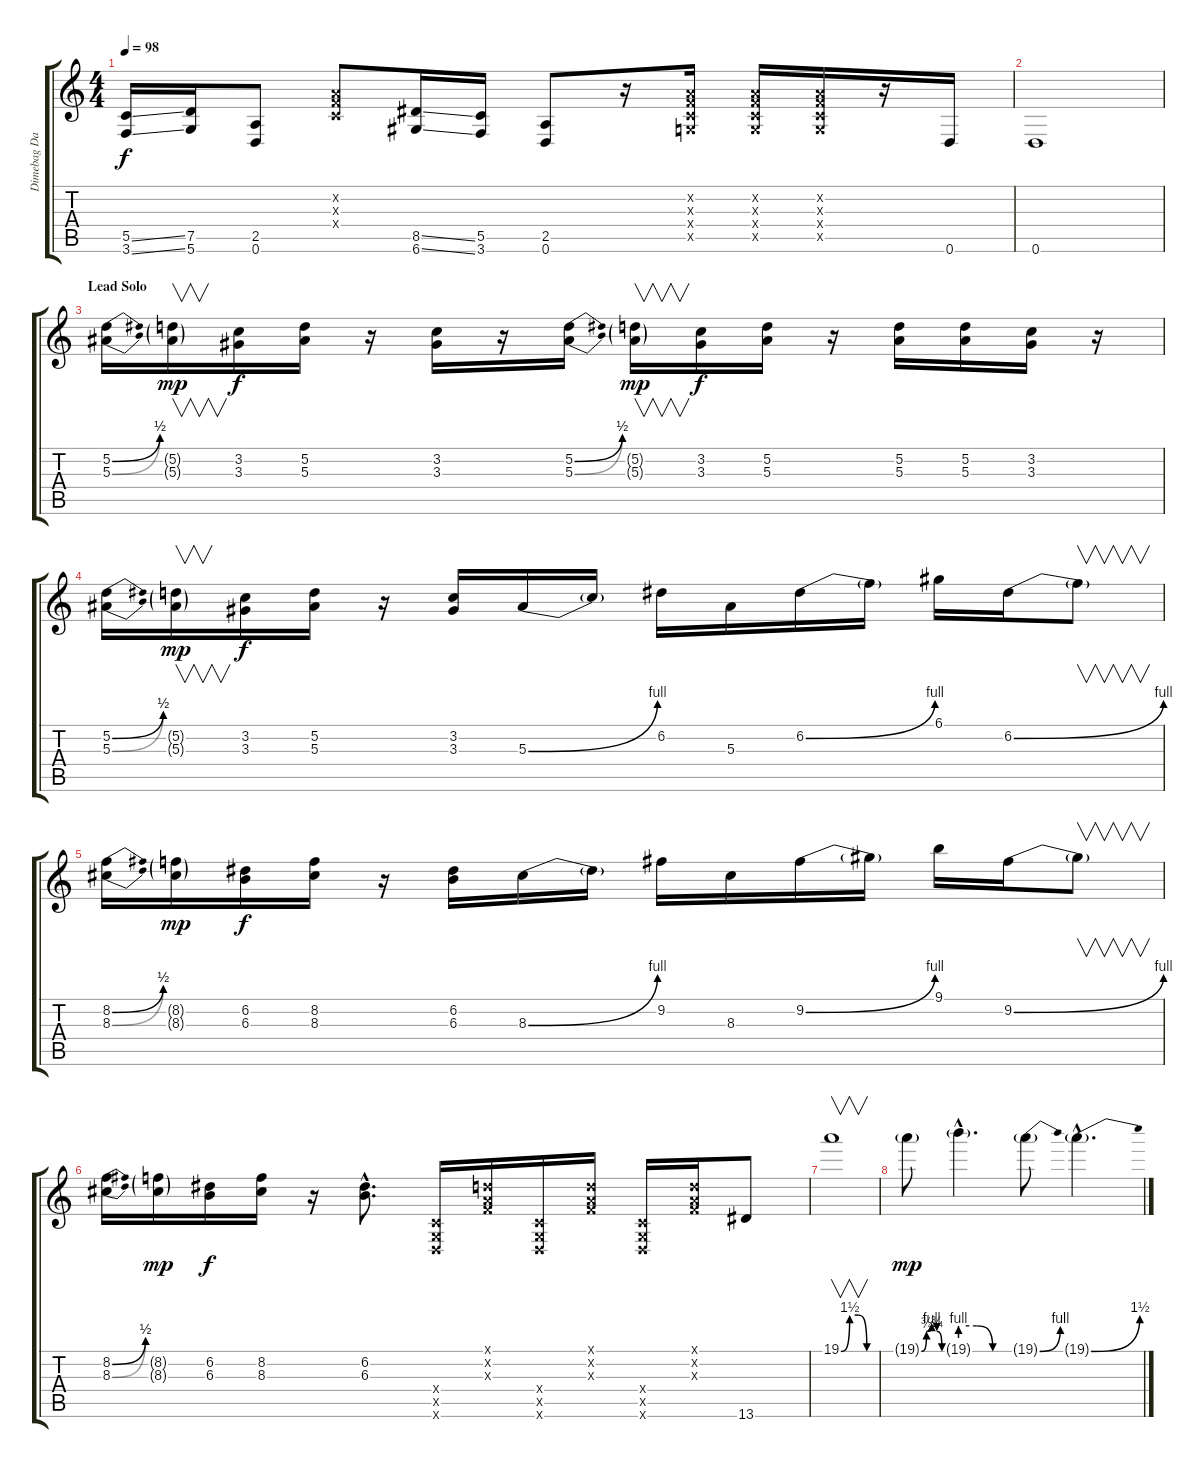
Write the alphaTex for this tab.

\track ("Dimebag Darrell" "Dimebag Da") {instrument overdrivenguitar}
\staff {score tabs}
\tuning (D4 A3 F3 C3 G2 D2) {hide}
\ts (4 4)
\tempo 98
\clef g2
\ks c
(5.5{ss} 3.6{ss}).16{dy f} (7.5 5.6).16 (2.5 0.6).8 (0.2{x} 0.3{x} 0.4{x}).8 (8.5{ss} 6.6{ss}).16 (5.5 3.6).16 (2.5 0.6).8 r.16 (0.2{x} 0.3{x} 0.4{x} 0.5{x}).16 (0.2{x} 0.3{x} 0.4{x} 0.5{x}).16 (0.2{x} 0.3{x} 0.4{x} 0.5{x}).16 r.16 0.6.16 |
0.6.1 |
\section ("" "Lead Solo")
(5.2{be (bend 0 0 60 2)} 5.3{be (bend 0 0 60 2)}).16 (5.2{g} 5.3{g}).16{v dy mp} (3.2 3.3).16{dy f} (5.2 5.3).16 r.16 (3.2 3.3).16 r.16 (5.2{be (bend 0 0 60 2)} 5.3{be (bend 0 0 60 2)}).16 (5.2{g} 5.3{g}).16{v dy mp} (3.2 3.3).16{dy f} (5.2 5.3).16 r.16 (5.2 5.3).16 (5.2 5.3).16 (3.2 3.3).16 r.16 |
(5.2{be (bend 0 0 60 2)} 5.3{be (bend 0 0 60 2)}).16 (5.2{g} 5.3{g}).16{v dy mp} (3.2 3.3).16{dy f} (5.2 5.3).16 r.16 (3.2 3.3).16 5.3{be (bend 0 0 60 4)}.16 5.3{t}.16 6.2.16 5.3.16 6.2{be (bend 0 0 60 4)}.16 6.2{t}.16 6.1.16 6.2{be (bend 0 0 60 4)}.16 6.2{t}.8{v} |
(8.2{be (bend 0 0 60 2)} 8.3{be (bend 0 0 60 2)}).16 (8.2{g} 8.3{g}).16{dy mp} (6.2 6.3).16{dy f} (8.2 8.3).16 r.16 (6.2 6.3).16 8.3{be (bend 0 0 60 4)}.16 8.3{t}.16 9.2.16 8.3.16 9.2{be (bend 0 0 60 4)}.16 9.2{t}.16 9.1.16 9.2{be (bend 0 0 60 4)}.16 9.2{t}.8{v} |
(8.2{be (bend 0 0 60 2)} 8.3{be (bend 0 0 60 2)}).16 (8.2{g} 8.3{g}).16{dy mp} (6.2 6.3).16{dy f} (8.2 8.3).16 r.16 (6.2{hac} 6.3{hac}).8{d} (0.4{x} 0.5{x} 0.6{x}).16 (0.1{x} 0.2{x} 0.3{x}).16 (0.4{x} 0.5{x} 0.6{x}).16 (0.1{x} 0.2{x} 0.3{x}).16 (0.4{x} 0.5{x} 0.6{x}).16 (0.1{x} 0.2{x} 0.3{x}).16 13.6.8 |
19.1{be (custom 0 0 15 6 30 6 45 0 60 0)}.1{v} |
19.1{be (custom 0 0 15 3 30 4 45 3 60 0) g}.8{dy mp} 19.1{be (custom 0 4 20 4 40 0 60 0) g hac}.4{d} 19.1{be (bend 0 0 60 4) g}.8 19.1{be (bend 0 0 60 6) g hac}.4{d}
